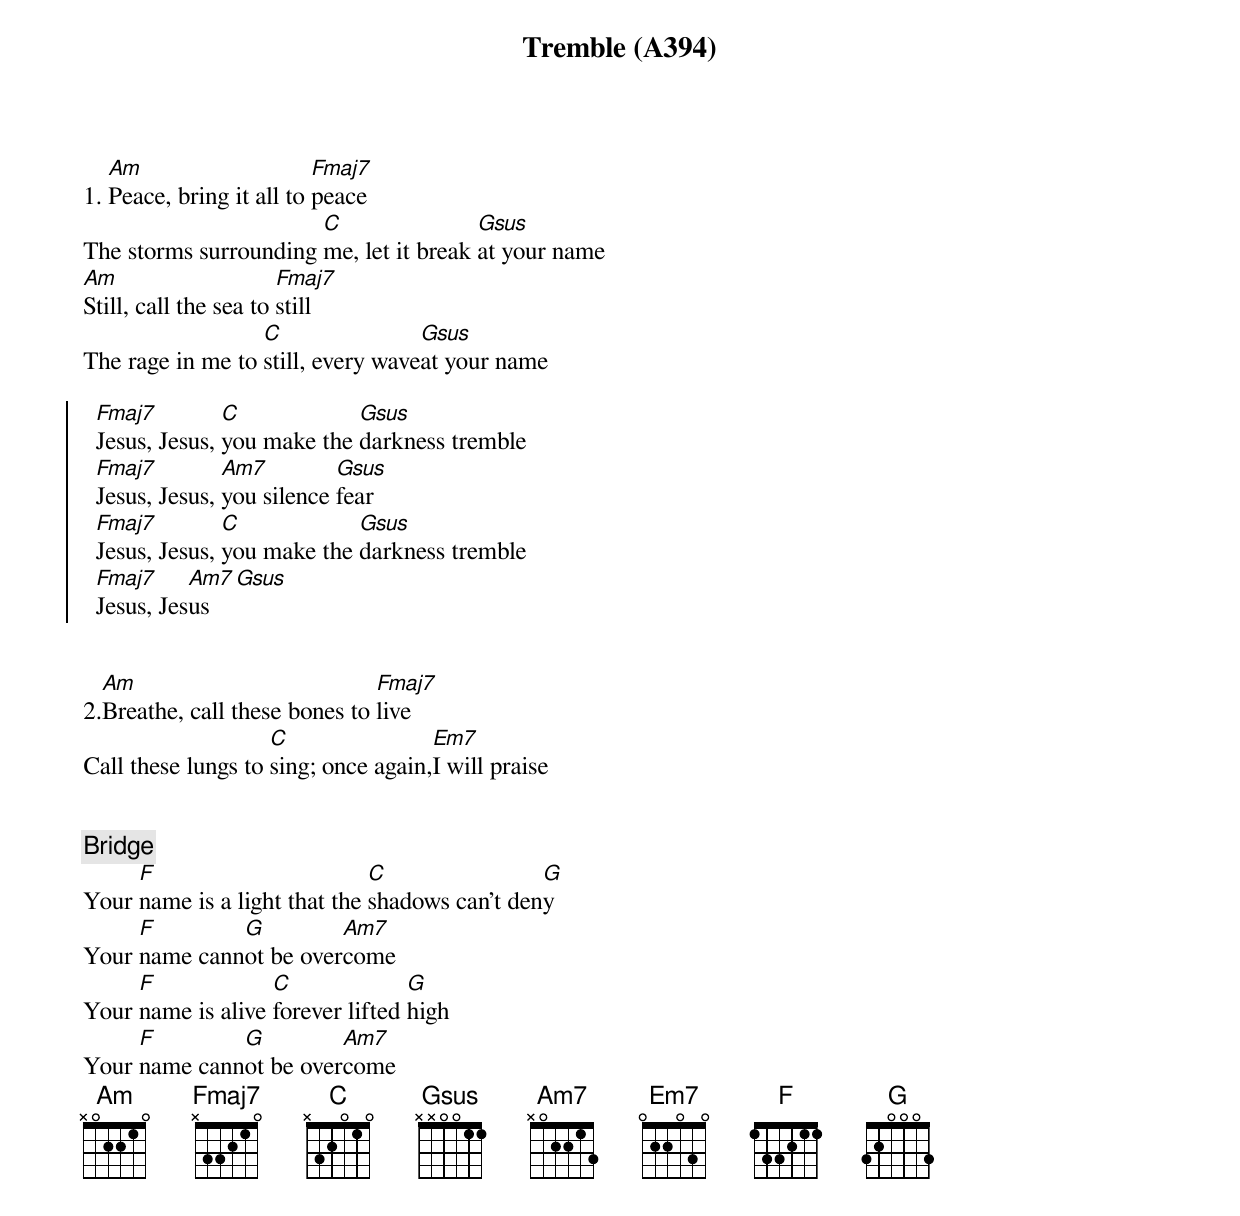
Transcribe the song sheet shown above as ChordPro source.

{title: Tremble (A394)}
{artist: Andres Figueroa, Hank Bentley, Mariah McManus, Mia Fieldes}

1. [Am]Peace, bring it all to [Fmaj7]peace
The storms surrounding [C]me, let it break [Gsus]at your name
[Am]Still, call the sea to [Fmaj7]still
The rage in me to [C]still, every wave[Gsus]at your name

{soc}
  [Fmaj7]Jesus, Jesus, [C]you make the [Gsus]darkness tremble
  [Fmaj7]Jesus, Jesus, [Am7]you silence [Gsus]fear
  [Fmaj7]Jesus, Jesus, [C]you make the [Gsus]darkness tremble
  [Fmaj7]Jesus, Jes[Am7]us [Gsus]
 {eoc}


2.[Am]Breathe, call these bones to [Fmaj7]live
Call these lungs to [C]sing; once again,[Em7]I will praise


{comment: Bridge}
Your [F]name is a light that the [C]shadows can’t den[G]y
Your [F]name cann[G]ot be over[Am7]come
Your [F]name is alive [C]forever lifted [G]high
Your [F]name cann[G]ot be over[Am7]come
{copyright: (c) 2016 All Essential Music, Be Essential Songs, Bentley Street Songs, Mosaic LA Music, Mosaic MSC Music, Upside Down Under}
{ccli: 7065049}
